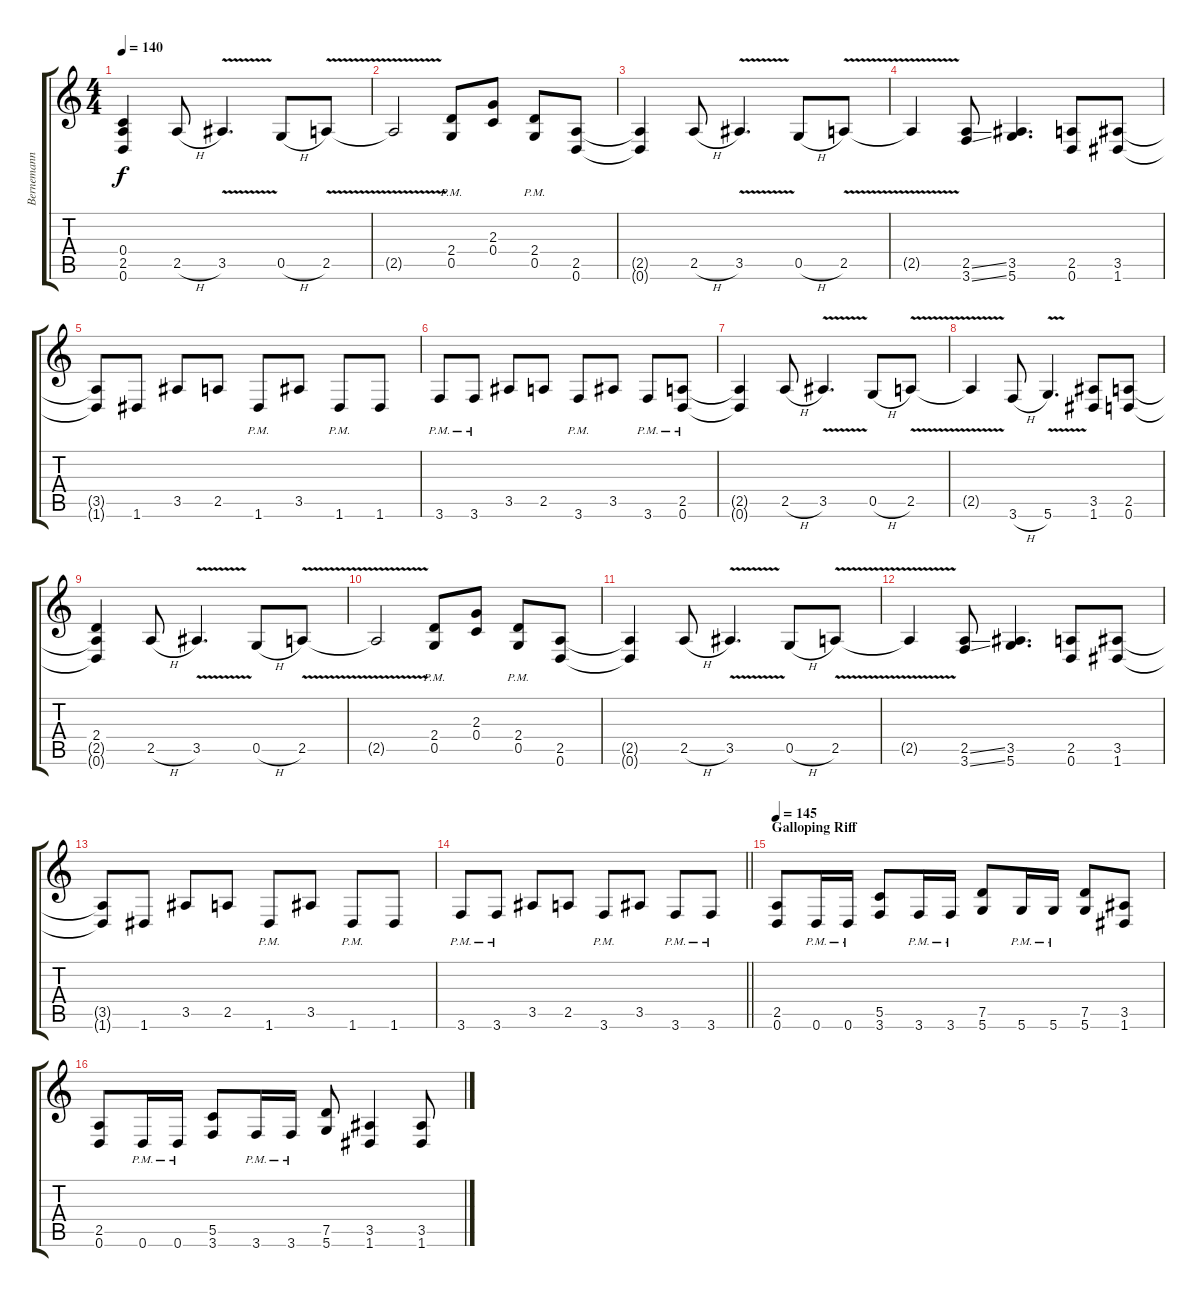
\track ("Bernemann R" "Bernemann ") {instrument distortionguitar}
\staff {score tabs}
\tuning (D4 A3 F3 C3 G2 D2) {hide}
\ts (4 4)
\tempo 140
\clef g2
\ks c
(0.4{t} 2.5{t} 0.6{t}).4{dy f} 2.5{h}.8 3.5{v}.4{d} 0.5{h}.8 2.5{v}.8 |
2.5{t}.2 (2.4{pm} 0.5{pm}).8 (2.3 0.4).8 (2.4{pm} 0.5{pm}).8 (2.5 0.6).8 |
(2.5{t} 0.6{t}).4 2.5{h}.8 3.5{v}.4{d} 0.5{h}.8 2.5{v}.8 |
2.5{t}.4 (2.5{ss} 3.6{ss}).8 (3.5 5.6).4{d} (2.5 0.6).8 (3.5 1.6).8 |
(3.5{t} 1.6{t}).8 1.6.8 3.5.8 2.5.8 1.6{pm}.8 3.5.8 1.6{pm}.8 1.6.8 |
3.6{pm}.8 3.6{pm}.8 3.5.8 2.5.8 3.6{pm}.8 3.5.8 3.6{pm}.8 (2.5 0.6{pm}).8 |
(2.5{t} 0.6{t}).4 2.5{h}.8 3.5{v}.4{d} 0.5{h}.8 2.5{v}.8 |
2.5{t}.4 3.6{h}.8 5.6{v}.4{d} (3.5 1.6).8 (2.5 0.6).8 |
(2.4 2.5{t} 0.6{t}).4 2.5{h}.8 3.5{v}.4{d} 0.5{h}.8 2.5{v}.8 |
2.5{t}.2 (2.4{pm} 0.5{pm}).8 (2.3 0.4).8 (2.4{pm} 0.5{pm}).8 (2.5 0.6).8 |
(2.5{t} 0.6{t}).4 2.5{h}.8 3.5{v}.4{d} 0.5{h}.8 2.5{v}.8 |
2.5{t}.4 (2.5{ss} 3.6{ss}).8 (3.5 5.6).4{d} (2.5 0.6).8 (3.5 1.6).8 |
(3.5{t} 1.6{t}).8 1.6.8 3.5.8 2.5.8 1.6{pm}.8 3.5.8 1.6{pm}.8 1.6.8 |
\barLineRight lightlight
3.6{pm}.8 3.6{pm}.8 3.5.8 2.5.8 3.6{pm}.8 3.5.8 3.6{pm}.8 3.6{pm}.8 |
\section ("" "Galloping Riff")
\tempo 140
\tempo 145
(2.5 0.6).8 0.6{pm}.16 0.6{pm}.16 (5.5 3.6).8 3.6{pm}.16 3.6{pm}.16 (7.5 5.6).8 5.6{pm}.16 5.6{pm}.16 (7.5 5.6).8 (3.5 1.6).8 |
(2.5 0.6).8 0.6{pm}.16 0.6{pm}.16 (5.5 3.6).8 3.6{pm}.16 3.6{pm}.16 (7.5 5.6).8 (3.5 1.6).4 (3.5 1.6).8
